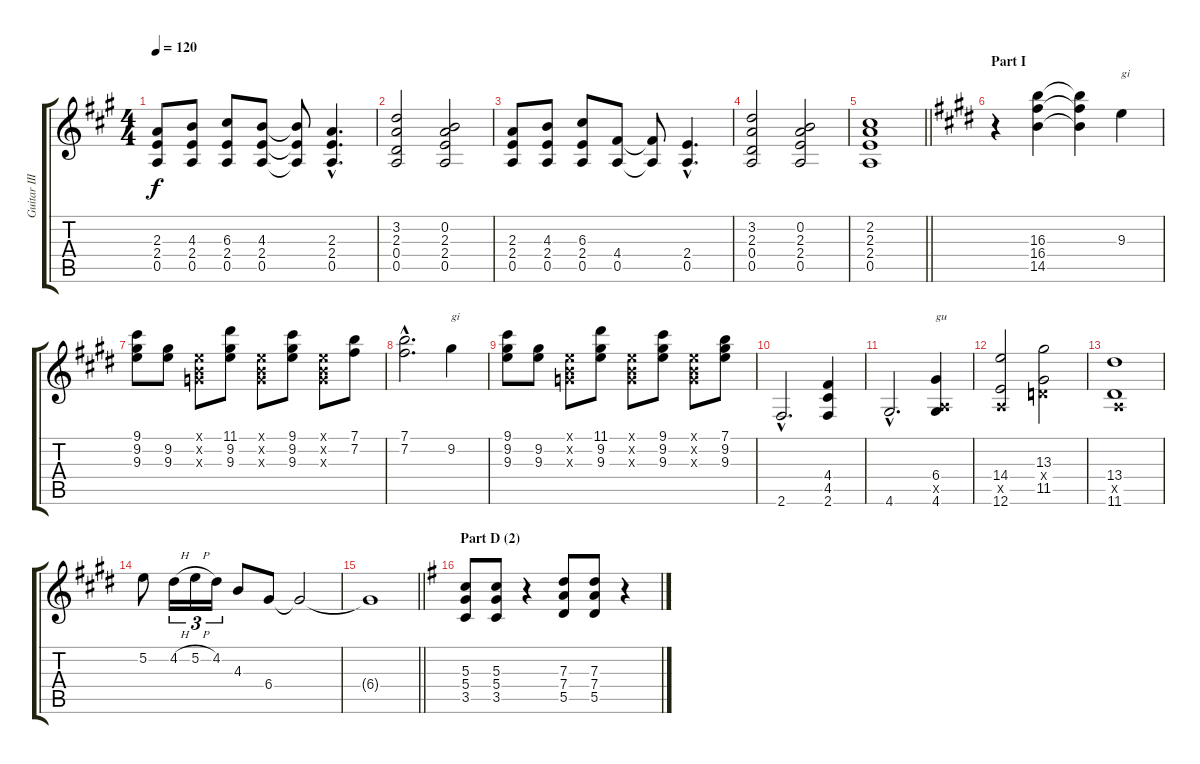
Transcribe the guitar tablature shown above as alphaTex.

\track ("Guitar III (Takuro)" "Guitar III") {instrument acousticguitarsteel}
\staff {score tabs}
\tuning (E4 B3 G3 D3 A2 E2) {hide}
\ts (4 4)
\tempo 120
\clef g2
\ks a
(2.3 2.4 0.5).8{dy f} (4.3 2.4 0.5).8 (6.3 2.4 0.5).8 (4.3 2.4 0.5).8 (4.3{t} 2.4{t} 0.5{t}).8 (2.3{hac} 2.4{hac} 0.5{hac}).4{d} |
(3.2 2.3 0.4 0.5).2 (0.2 2.3 2.4 0.5).2 |
(2.3 2.4 0.5).8 (4.3 2.4 0.5).8 (6.3 2.4 0.5).8 (4.4 0.5).8 (4.4{t} 0.5{t}).8 (2.4{hac} 0.5{hac}).4{d} |
(3.2 2.3 0.4 0.5).2 (0.2 2.3 2.4 0.5).2 |
\barLineRight lightlight
(2.2 2.3 2.4 0.5).1 |
\section ("" "Part I")
\ks e
r.4 (16.3 16.4 14.5).4 (16.3{t} 16.4{t} 14.5{t}).4 9.3.4{txt "gi"} |
(9.1 9.2 9.3).8 (9.2 9.3).8 (0.1{x} 0.2{x} 0.3{x}).8 (11.1 9.2 9.3).8 (0.1{x} 0.2{x} 0.3{x}).8 (9.1 9.2 9.3).8 (0.1{x} 0.2{x} 0.3{x}).8 (7.1 7.2).8 |
(7.1{hac} 7.2{hac}).2{d} 9.2.4{txt "gi"} |
(9.1 9.2 9.3).8 (9.2 9.3).8 (0.1{x} 0.2{x} 0.3{x}).8 (11.1 9.2 9.3).8 (0.1{x} 0.2{x} 0.3{x}).8 (9.1 9.2 9.3).8 (0.1{x} 0.2{x} 0.3{x}).8 (7.1 9.2 9.3).8 |
2.6{hac}.2{d} (4.4 4.5 2.6).4 |
4.6{hac}.2{d} (6.4 0.5{x} 4.6).4{txt "gu"} |
(14.4 0.5{x} 12.6).2 (13.3 0.4{x} 11.5).2 |
(13.4 0.5{x} 11.6).1 |
5.2.8 4.2{h}.16{tu (3 2)} 5.2{h}.16{tu (3 2)} 4.2.16{tu (3 2)} 4.3.8 6.4.8 6.4{t}.2 |
\barLineRight lightlight
6.4{t}.1 |
\section ("" "Part D (2)")
\ks g
(5.3 5.4 3.5).8 (5.3 5.4 3.5).8 r.4 (7.3 7.4 5.5).8 (7.3 7.4 5.5).8 r.4
